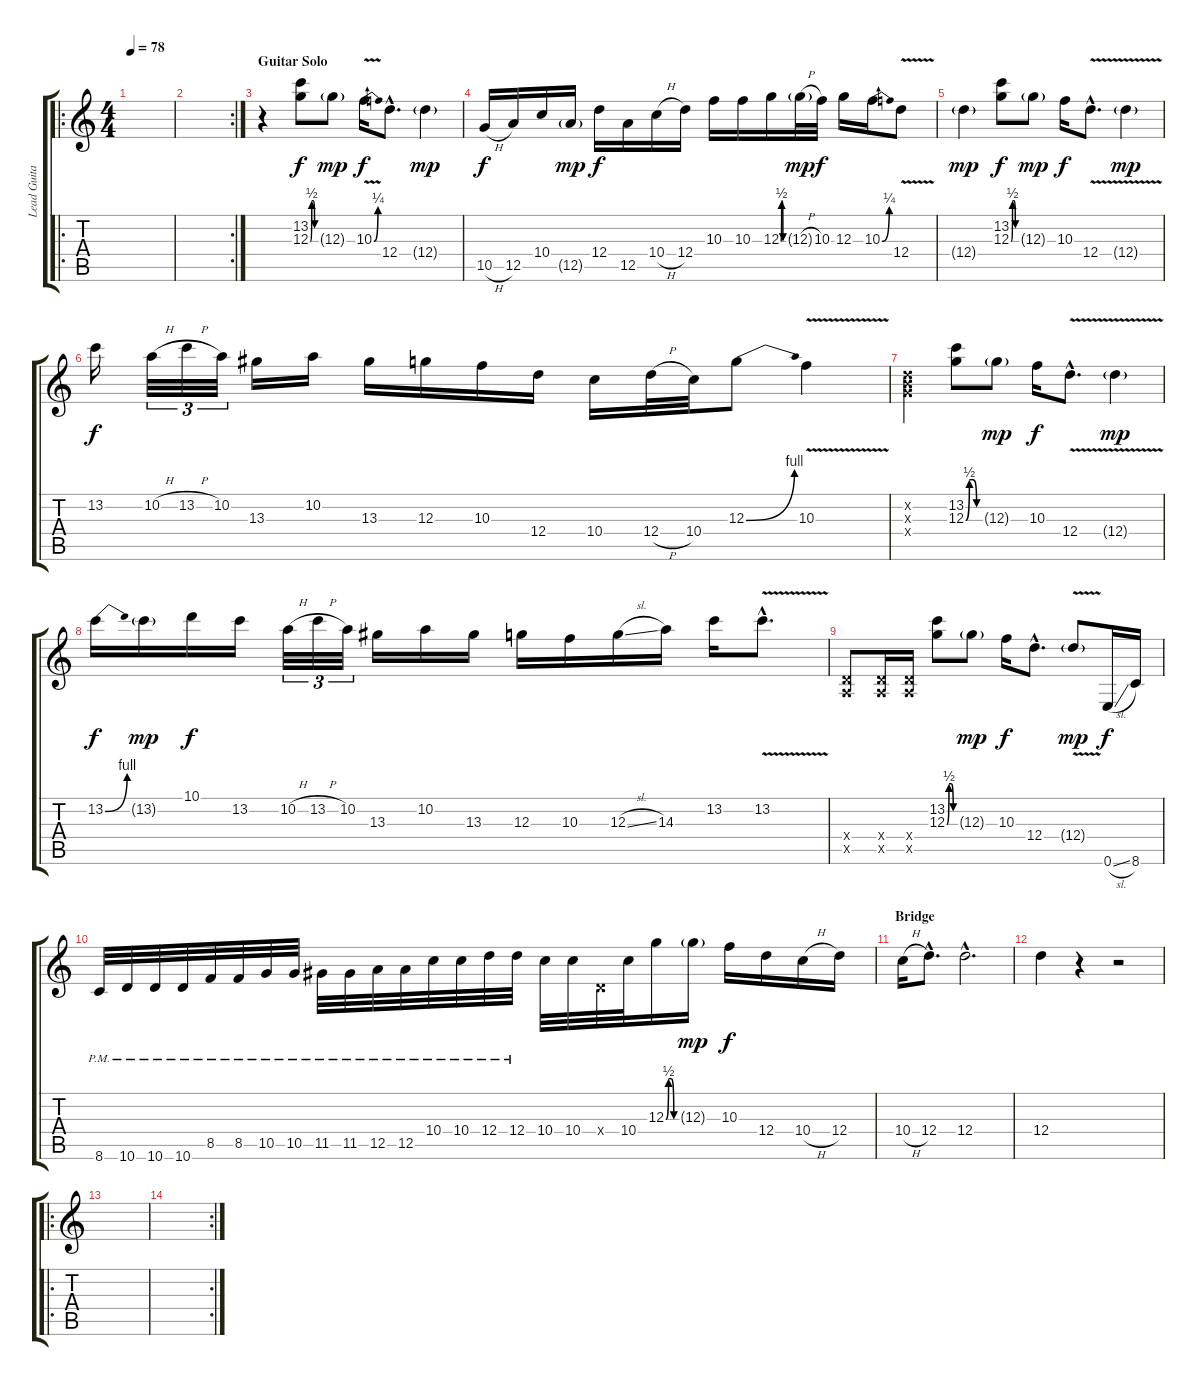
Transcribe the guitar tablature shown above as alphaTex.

\track ("Lead Guitar One Overdub (Slight Dist.)" "Lead Guita") {instrument distortionguitar}
\staff {score tabs}
\tuning (E4 B3 G3 D3 A2 E2) {hide}
\ro
\ts (4 4)
\tempo 78
\clef g2
\ks c
|
\rc 2
|
\section ("" "Guitar Solo")
r.4 (13.2 12.3{be (custom 0 0 15 2 30 2 45 0 60 0)}).8 12.3{g}.8{dy mp} 10.3{be (bend 0 0 60 1) v}.16{dy f} 12.4{hac}.8{d} 12.4{g}.4{dy mp} |
10.5{h}.16{dy f} 12.5.16 10.4.16 12.5{g}.16{dy mp} 12.4.16{dy f} 12.5.16 10.4{h}.16 12.4.16 10.3.16 10.3.16 12.3{be (custom 0 0 15 2 30 2 45 0 60 0)}.16 12.3{h g}.32{dy mp} 10.3.32{dy f} 12.3.16 10.3{be (bend 0 0 60 1)}.16 12.4{v}.8 |
12.4{g}.4{dy mp} (13.2 12.3{be (custom 0 0 15 2 30 2 45 0 60 0)}).8{dy f} 12.3{g}.8{dy mp} 10.3.16{dy f} 12.4{v hac}.8{d} 12.4{v g}.4{dy mp} |
13.2.16{dy f} 10.2{h}.32{tu (3 2)} 13.2{h}.32{tu (3 2)} 10.2.32{tu (3 2)} 13.3.16 10.2.16 13.3.16 12.3.16 10.3.16 12.4.16 10.4.16 12.4{h}.32 10.4.32 12.3{be (bend 0 0 60 4)}.8 10.3{v}.4 |
(0.2{x} 0.3{x} 12.4{x}).4 (13.2 12.3{be (custom 0 0 15 2 30 2 45 0 60 0)}).8 12.3{g}.8{dy mp} 10.3.16{dy f} 12.4{v hac}.8{d} 12.4{v g}.4{dy mp} |
13.2{be (bend 0 0 60 4)}.16{dy f} 13.2{g}.16{dy mp} 10.1.16{dy f} 13.2.16 10.2{h}.32{tu (3 2)} 13.2{h}.32{tu (3 2)} 10.2.32{tu (3 2)} 13.3.16 10.2.16 13.3.16 12.3.16 10.3.16 12.3{sl}.16 14.3.16 13.2.16 13.2{v hac}.8{d} |
(0.4{x} 0.5{x}).8 (0.4{x} 0.5{x}).16 (0.4{x} 0.5{x}).16 (13.2 12.3{be (custom 0 0 15 2 30 2 45 0 60 0)}).8 12.3{g}.8{dy mp} 10.3.16{dy f} 12.4{hac}.8{d} 12.4{v g}.8{dy mp} 0.6{sl}.16{dy f} 8.6.16 |
8.6{pm}.32 10.6{pm}.32 10.6{pm}.32 10.6{pm}.32 8.5{pm}.32 8.5{pm}.32 10.5{pm}.32 10.5{pm}.32 11.5{pm}.32 11.5{pm}.32 12.5{pm}.32 12.5{pm}.32 10.4{pm}.32 10.4{pm}.32 12.4{pm}.32 12.4{pm}.32 10.4.32 10.4.32 0.4{x}.32 10.4.32 12.3{be (custom 0 0 15 2 30 2 45 0 60 0)}.16 12.3{g}.16{dy mp} 10.3.16{dy f} 12.4.16 10.4{h}.16 12.4.16 |
\section ("" "Bridge")
10.4{h}.16 12.4{hac}.8{d} 12.4{hac}.2{d} |
12.4.4 r.4 r.2 |
\ro
|
\rc 2
